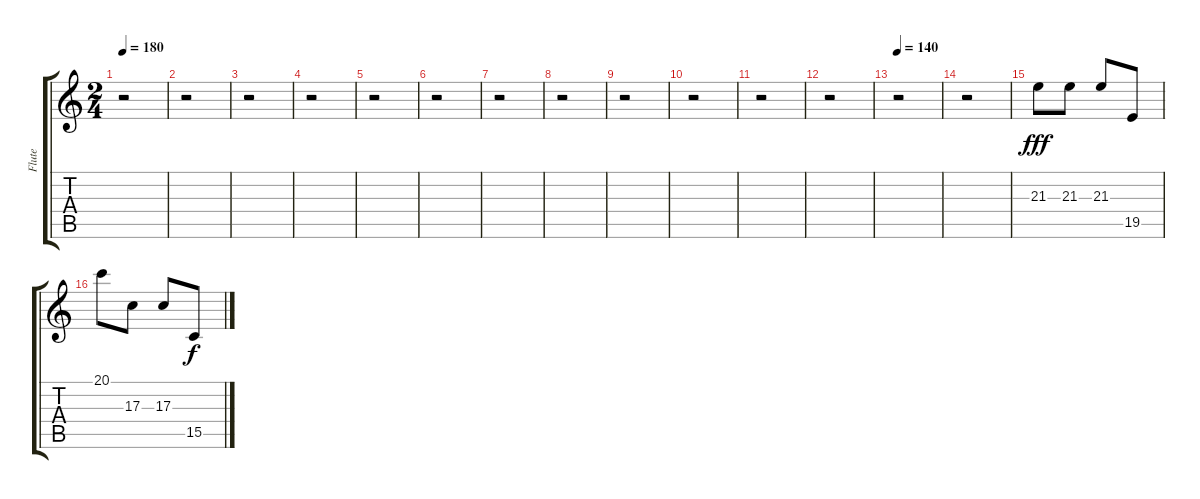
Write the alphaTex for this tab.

\track ("Flute" "Flute") {instrument flute}
\staff {score tabs}
\tuning (E4 B3 G3 D3 A2 E2) {hide}
\ts (2 4)
\tempo 180
\clef g2
\ks c
r.2{dy f} |
r.2 |
r.2 |
r.2 |
r.2 |
r.2 |
r.2 |
r.2 |
r.2 |
r.2 |
r.2 |
r.2 |
\tempo 140
r.2 |
r.2 |
21.3.8{dy fff} 21.3.8 21.3.8 19.5.8 |
20.1.8 17.3.8 17.3.8 15.5.8{dy f}
